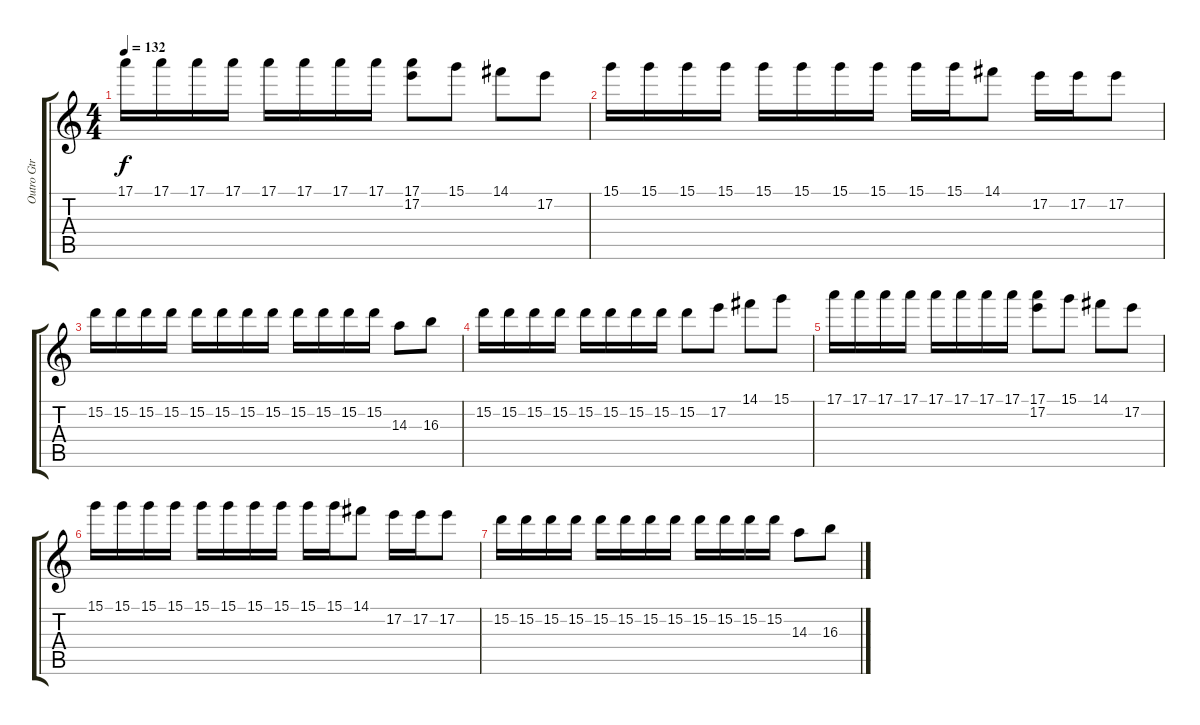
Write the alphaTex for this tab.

\track ("Outro Gtr" "Outro Gtr") {instrument electricguitarclean}
\staff {score tabs}
\tuning (E4 B3 G3 D3 A2 E2) {hide}
\ts (4 4)
\tempo 132
\clef g2
\ks c
17.1.16{dy f} 17.1.16 17.1.16 17.1.16 17.1.16 17.1.16 17.1.16 17.1.16 (17.1 17.2).8 15.1.8 14.1.8 17.2.8 |
15.1.16 15.1.16 15.1.16 15.1.16 15.1.16 15.1.16 15.1.16 15.1.16 15.1.16 15.1.16 14.1.8 17.2.16 17.2.16 17.2.8 |
15.2.16 15.2.16 15.2.16 15.2.16 15.2.16 15.2.16 15.2.16 15.2.16 15.2.16 15.2.16 15.2.16 15.2.16 14.3.8 16.3.8 |
15.2.16 15.2.16 15.2.16 15.2.16 15.2.16 15.2.16 15.2.16 15.2.16 15.2.8 17.2.8 14.1.8 15.1.8 |
17.1.16 17.1.16 17.1.16 17.1.16 17.1.16 17.1.16 17.1.16 17.1.16 (17.1 17.2).8 15.1.8 14.1.8 17.2.8 |
15.1.16 15.1.16 15.1.16 15.1.16 15.1.16 15.1.16 15.1.16 15.1.16 15.1.16 15.1.16 14.1.8 17.2.16 17.2.16 17.2.8 |
15.2.16 15.2.16 15.2.16 15.2.16 15.2.16 15.2.16 15.2.16 15.2.16 15.2.16 15.2.16 15.2.16 15.2.16 14.3.8 16.3.8
